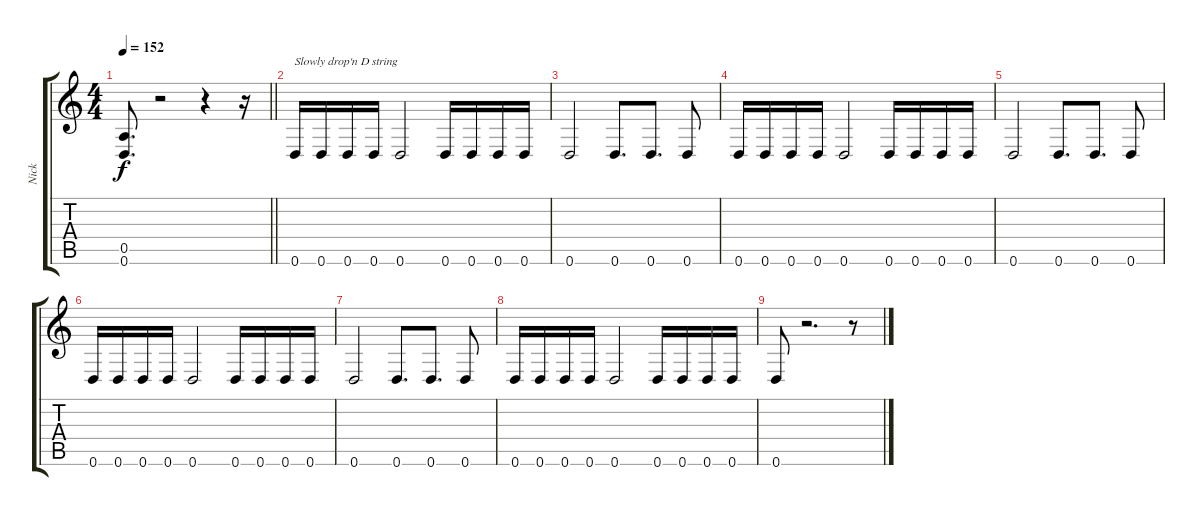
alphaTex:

\track ("Nick" "Nick") {instrument overdrivenguitar}
\staff {score tabs}
\tuning (E4 B3 G3 D3 A2 D2) {hide}
\ts (4 4)
\tempo 152
\clef g2
\barLineRight lightlight
\ks c
(0.5 0.6).8{d dy f} r.2 r.4 r.16 |
0.6.16{txt "Slowly drop'n D string"} 0.6.16 0.6.16 0.6.16 0.6.2 0.6.16 0.6.16 0.6.16 0.6.16 |
0.6.2 0.6.8{d} 0.6.8{d} 0.6.8 |
0.6.16 0.6.16 0.6.16 0.6.16 0.6.2 0.6.16 0.6.16 0.6.16 0.6.16 |
0.6.2 0.6.8{d} 0.6.8{d} 0.6.8 |
0.6.16 0.6.16 0.6.16 0.6.16 0.6.2 0.6.16 0.6.16 0.6.16 0.6.16 |
0.6.2 0.6.8{d} 0.6.8{d} 0.6.8 |
0.6.16 0.6.16 0.6.16 0.6.16 0.6.2 0.6.16 0.6.16 0.6.16 0.6.16 |
0.6.8 r.2{d} r.8
